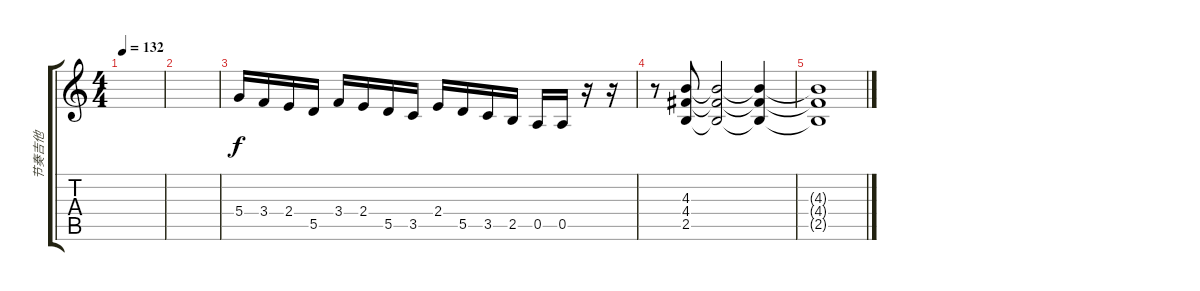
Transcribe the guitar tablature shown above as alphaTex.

\track ("节奏吉他" "节奏吉他") {instrument distortionguitar}
\staff {score tabs}
\tuning (E4 B3 G3 D3 A2 E2) {hide}
\ts (4 4)
\tempo 132
\clef g2
\ks c
|
|
5.4.16 3.4.16 2.4.16 5.5.16 3.4.16 2.4.16 5.5.16 3.5.16 2.4.16 5.5.16 3.5.16 2.5.16 0.5.16 0.5.16 r.16 r.16 |
r.8 (4.3 4.4 2.5).8 (4.3{t} 4.4{t} 2.5{t}).2 (4.3{t} 4.4{t} 2.5{t}).4 |
(4.3{t} 4.4{t} 2.5{t}).1
